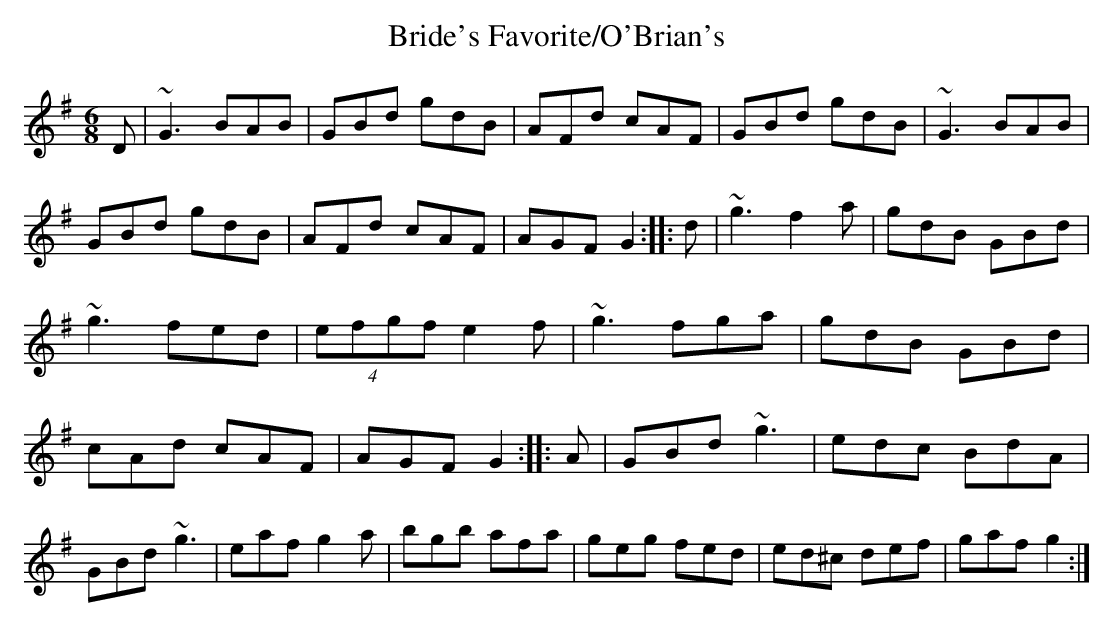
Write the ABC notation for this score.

X:1
T:Bride's Favorite/O'Brian's
M:6/8
K:G
D | ~G3 BAB | GBd gdB | AFd cAF | GBd gdB|\
~G3 BAB | GBd gdB | AFd cAF | AGF G2::\
d | ~g3 f2a | gdB GBd | ~g3 fed | (4efgf e2f|\
~g3 fga | gdB GBd | cAd cAF | AGF G2::\
A | GBd ~g3 | edc BdA | GBd ~g3 | eaf g2 a|\
bgb afa | geg fed | ed^c def | gaf g2:|
